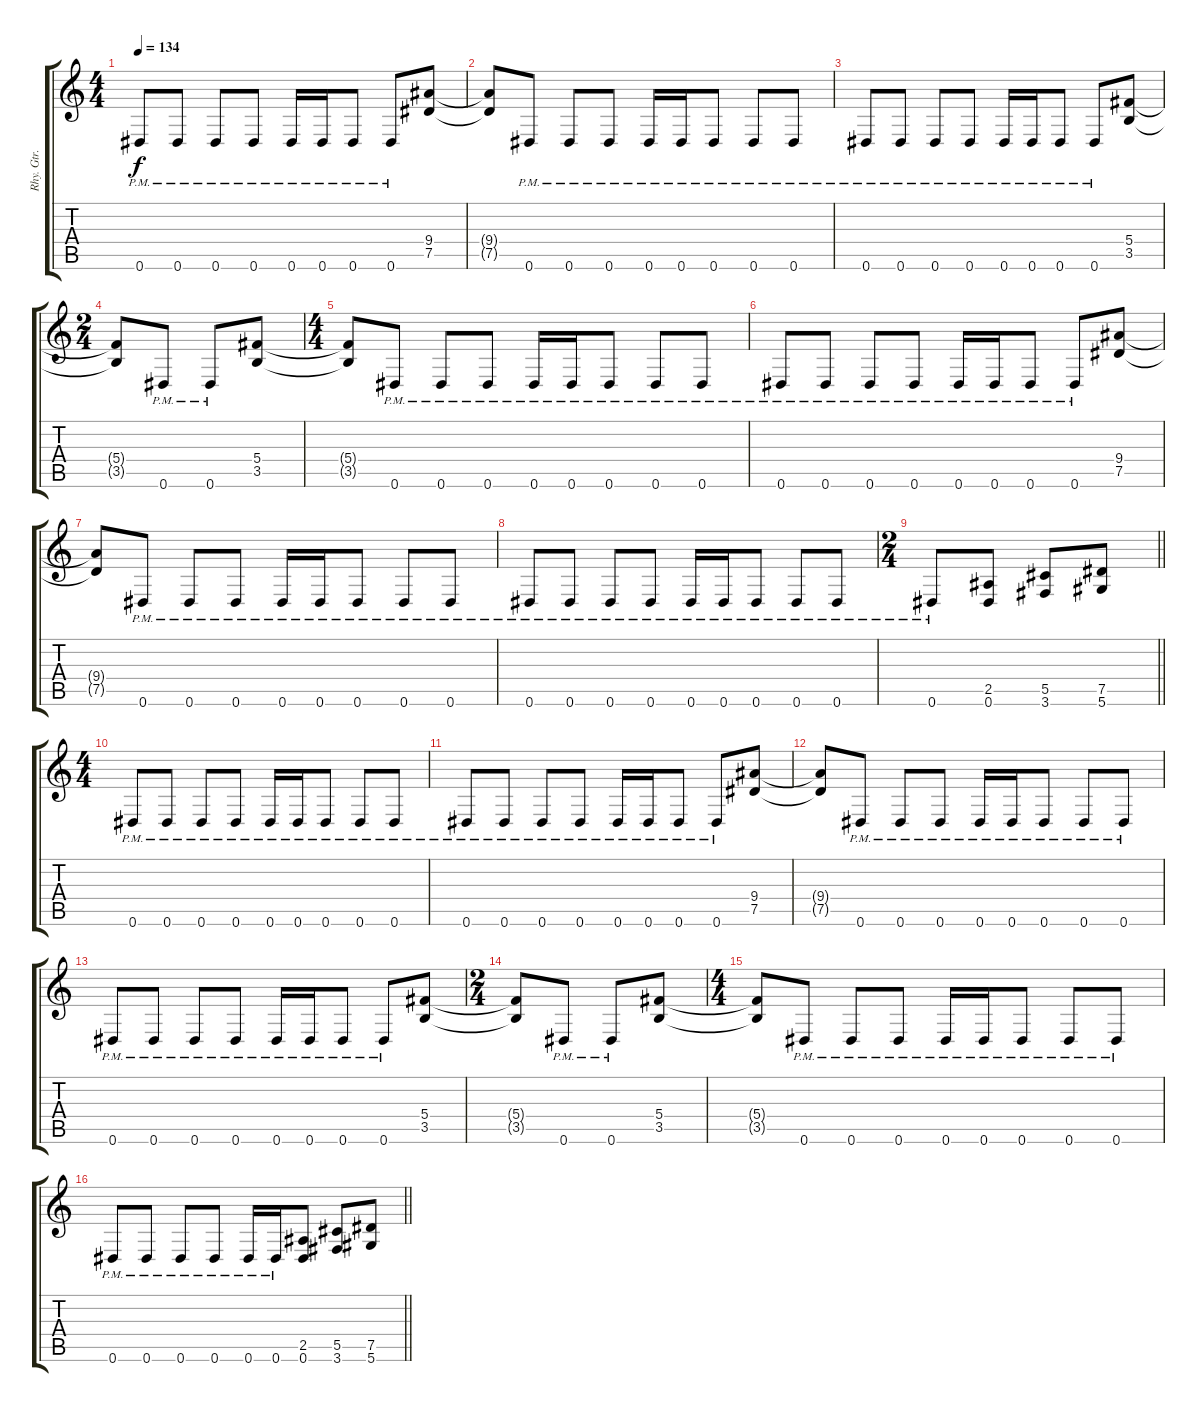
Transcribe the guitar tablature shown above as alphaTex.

\track ("Rhy. Gtr. 1" "Rhy. Gtr. ") {instrument distortionguitar}
\staff {score tabs}
\tuning (Eb4 Bb3 Gb3 Db3 Ab2 Eb2) {hide}
\ts (4 4)
\tempo 134
\clef g2
\ks c
0.6{pm}.8{dy f} 0.6{pm}.8 0.6{pm}.8 0.6{pm}.8 0.6{pm}.16 0.6{pm}.16 0.6{pm}.8 0.6{pm}.8 (9.4 7.5).8 |
(9.4{t} 7.5{t}).8 0.6{pm}.8 0.6{pm}.8 0.6{pm}.8 0.6{pm}.16 0.6{pm}.16 0.6{pm}.8 0.6{pm}.8 0.6{pm}.8 |
0.6{pm}.8 0.6{pm}.8 0.6{pm}.8 0.6{pm}.8 0.6{pm}.16 0.6{pm}.16 0.6{pm}.8 0.6{pm}.8 (5.4 3.5).8 |
\ts (2 4)
(5.4{t} 3.5{t}).8 0.6{pm}.8 0.6{pm}.8 (5.4 3.5).8 |
\ts (4 4)
(5.4{t} 3.5{t}).8 0.6{pm}.8 0.6{pm}.8 0.6{pm}.8 0.6{pm}.16 0.6{pm}.16 0.6{pm}.8 0.6{pm}.8 0.6{pm}.8 |
0.6{pm}.8 0.6{pm}.8 0.6{pm}.8 0.6{pm}.8 0.6{pm}.16 0.6{pm}.16 0.6{pm}.8 0.6{pm}.8 (9.4 7.5).8 |
(9.4{t} 7.5{t}).8 0.6{pm}.8 0.6{pm}.8 0.6{pm}.8 0.6{pm}.16 0.6{pm}.16 0.6{pm}.8 0.6{pm}.8 0.6{pm}.8 |
0.6{pm}.8 0.6{pm}.8 0.6{pm}.8 0.6{pm}.8 0.6{pm}.16 0.6{pm}.16 0.6{pm}.8 0.6{pm}.8 0.6{pm}.8 |
\ts (2 4)
\barLineRight lightlight
0.6{pm}.8 (2.5 0.6).8 (5.5 3.6).8 (7.5 5.6).8 |
\ts (4 4)
\section ("" "")
0.6{pm}.8 0.6{pm}.8 0.6{pm}.8 0.6{pm}.8 0.6{pm}.16 0.6{pm}.16 0.6{pm}.8 0.6{pm}.8 0.6{pm}.8 |
0.6{pm}.8 0.6{pm}.8 0.6{pm}.8 0.6{pm}.8 0.6{pm}.16 0.6{pm}.16 0.6{pm}.8 0.6{pm}.8 (9.4 7.5).8 |
(9.4{t} 7.5{t}).8 0.6{pm}.8 0.6{pm}.8 0.6{pm}.8 0.6{pm}.16 0.6{pm}.16 0.6{pm}.8 0.6{pm}.8 0.6{pm}.8 |
0.6{pm}.8 0.6{pm}.8 0.6{pm}.8 0.6{pm}.8 0.6{pm}.16 0.6{pm}.16 0.6{pm}.8 0.6{pm}.8 (5.4 3.5).8 |
\ts (2 4)
(5.4{t} 3.5{t}).8 0.6{pm}.8 0.6{pm}.8 (5.4 3.5).8 |
\ts (4 4)
(5.4{t} 3.5{t}).8 0.6{pm}.8 0.6{pm}.8 0.6{pm}.8 0.6{pm}.16 0.6{pm}.16 0.6{pm}.8 0.6{pm}.8 0.6{pm}.8 |
\barLineRight lightlight
0.6{pm}.8 0.6{pm}.8 0.6{pm}.8 0.6{pm}.8 0.6{pm}.16 0.6{pm}.16 (2.5 0.6).8 (5.5 3.6).8 (7.5 5.6).8
